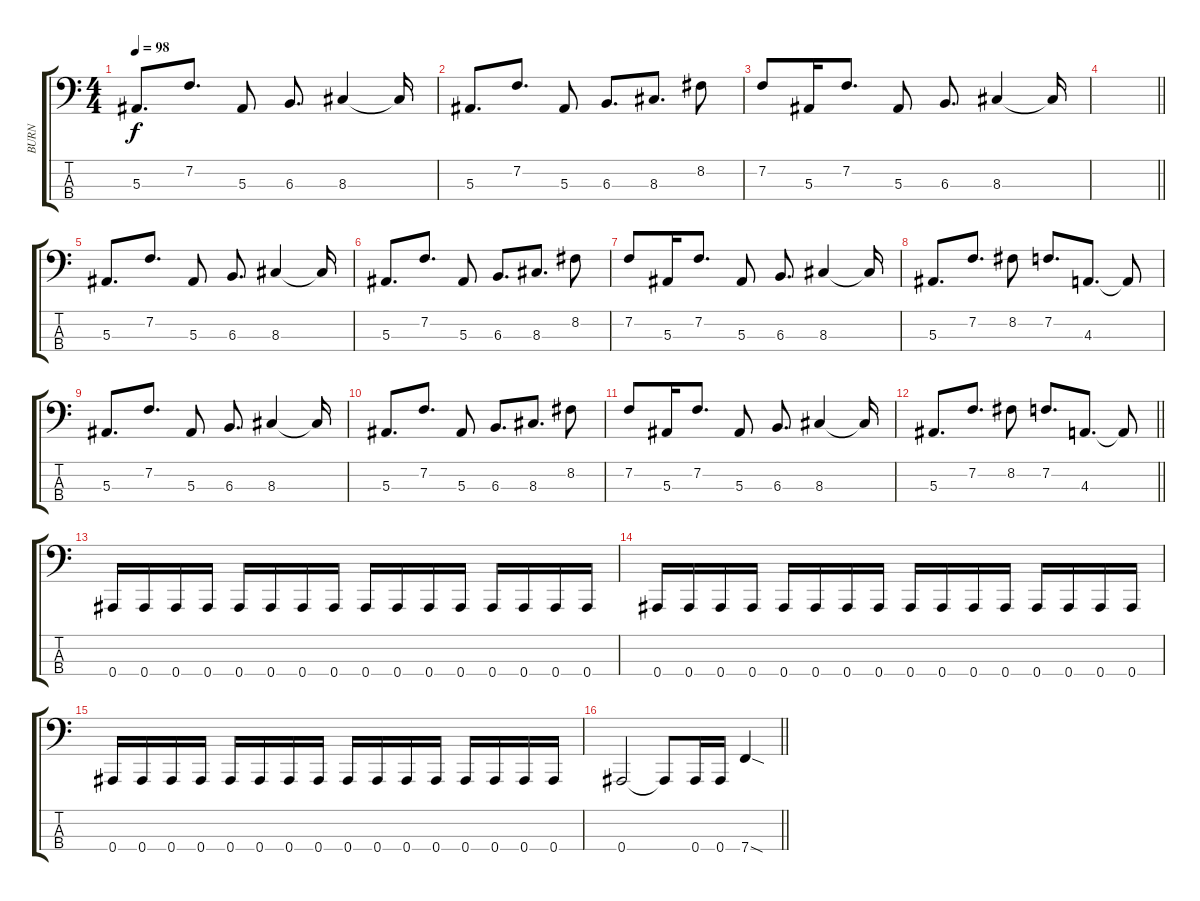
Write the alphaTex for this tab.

\track ("BURN" "BURN") {instrument slapbass2}
\staff {score tabs}
\tuning (Eb2 Bb1 F1 Bb0) {hide}
\ts (4 4)
\tempo 98
\clef f4
\ks c
5.3.8{d dy f volume 16 instrument brasssection} 7.2.8{d} 5.3.8 6.3.8{d} 8.3.4 8.3{t}.16 |
5.3.8{d} 7.2.8{d} 5.3.8 6.3.8{d} 8.3.8{d} 8.2.8 |
7.2.8 5.3.16 7.2.8{d} 5.3.8 6.3.8{d} 8.3.4 8.3{t}.16 |
\barLineRight lightlight
|
5.3.8{d} 7.2.8{d} 5.3.8 6.3.8{d} 8.3.4 8.3{t}.16 |
5.3.8{d} 7.2.8{d} 5.3.8 6.3.8{d} 8.3.8{d} 8.2.8 |
7.2.8 5.3.16 7.2.8{d} 5.3.8 6.3.8{d} 8.3.4 8.3{t}.16 |
5.3.8{d} 7.2.8{d} 8.2.8 7.2.8{d} 4.3.8{d} 4.3{t}.8 |
5.3.8{d} 7.2.8{d} 5.3.8 6.3.8{d} 8.3.4 8.3{t}.16 |
5.3.8{d} 7.2.8{d} 5.3.8 6.3.8{d} 8.3.8{d} 8.2.8 |
7.2.8 5.3.16 7.2.8{d} 5.3.8 6.3.8{d} 8.3.4 8.3{t}.16 |
\barLineRight lightlight
5.3.8{d} 7.2.8{d} 8.2.8 7.2.8{d} 4.3.8{d} 4.3{t}.8 |
0.4.16{volume 13 instrument slapbass2} 0.4.16 0.4.16 0.4.16 0.4.16 0.4.16 0.4.16 0.4.16 0.4.16 0.4.16 0.4.16 0.4.16 0.4.16 0.4.16 0.4.16 0.4.16 |
0.4.16 0.4.16 0.4.16 0.4.16 0.4.16 0.4.16 0.4.16 0.4.16 0.4.16 0.4.16 0.4.16 0.4.16 0.4.16 0.4.16 0.4.16 0.4.16 |
0.4.16 0.4.16 0.4.16 0.4.16 0.4.16 0.4.16 0.4.16 0.4.16 0.4.16 0.4.16 0.4.16 0.4.16 0.4.16 0.4.16 0.4.16 0.4.16 |
\barLineRight lightlight
0.4.2 0.4{t}.8 0.4.16 0.4.16 7.4{sod}.4
